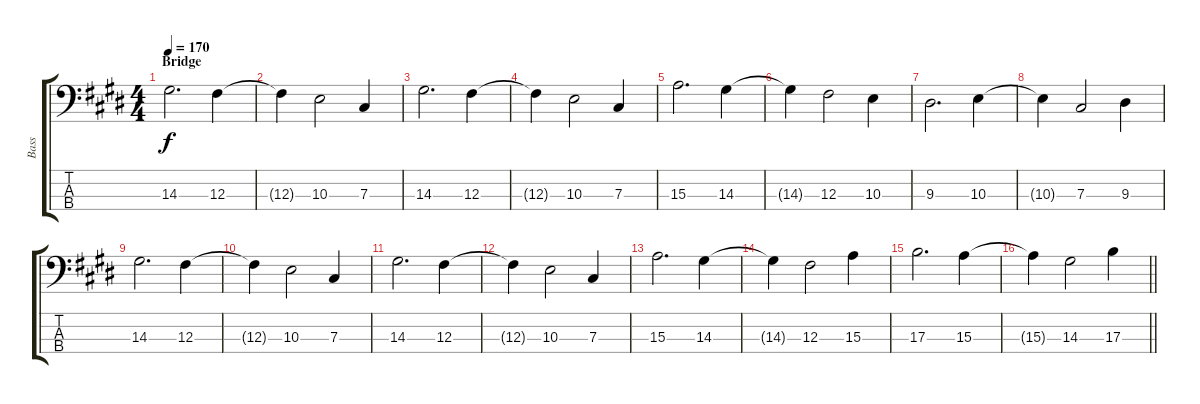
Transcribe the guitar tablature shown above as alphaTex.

\track ("Bass" "Bass") {instrument electricbassfinger}
\staff {score tabs}
\tuning (E2 B1 Gb1 Db1) {hide}
\ts (4 4)
\section ("" "Bridge")
\tempo 170
\clef f4
\ks c#minor
14.3.2{d dy f} 12.3.4 |
12.3{t}.4 10.3.2 7.3.4 |
14.3.2{d} 12.3.4 |
12.3{t}.4 10.3.2 7.3.4 |
15.3.2{d} 14.3.4 |
14.3{t}.4 12.3.2 10.3.4 |
9.3.2{d} 10.3.4 |
10.3{t}.4 7.3.2 9.3.4 |
14.3.2{d} 12.3.4 |
12.3{t}.4 10.3.2 7.3.4 |
14.3.2{d} 12.3.4 |
12.3{t}.4 10.3.2 7.3.4 |
15.3.2{d} 14.3.4 |
14.3{t}.4 12.3.2 15.3.4 |
17.3.2{d} 15.3.4 |
\barLineRight lightlight
15.3{t}.4 14.3.2 17.3.4
